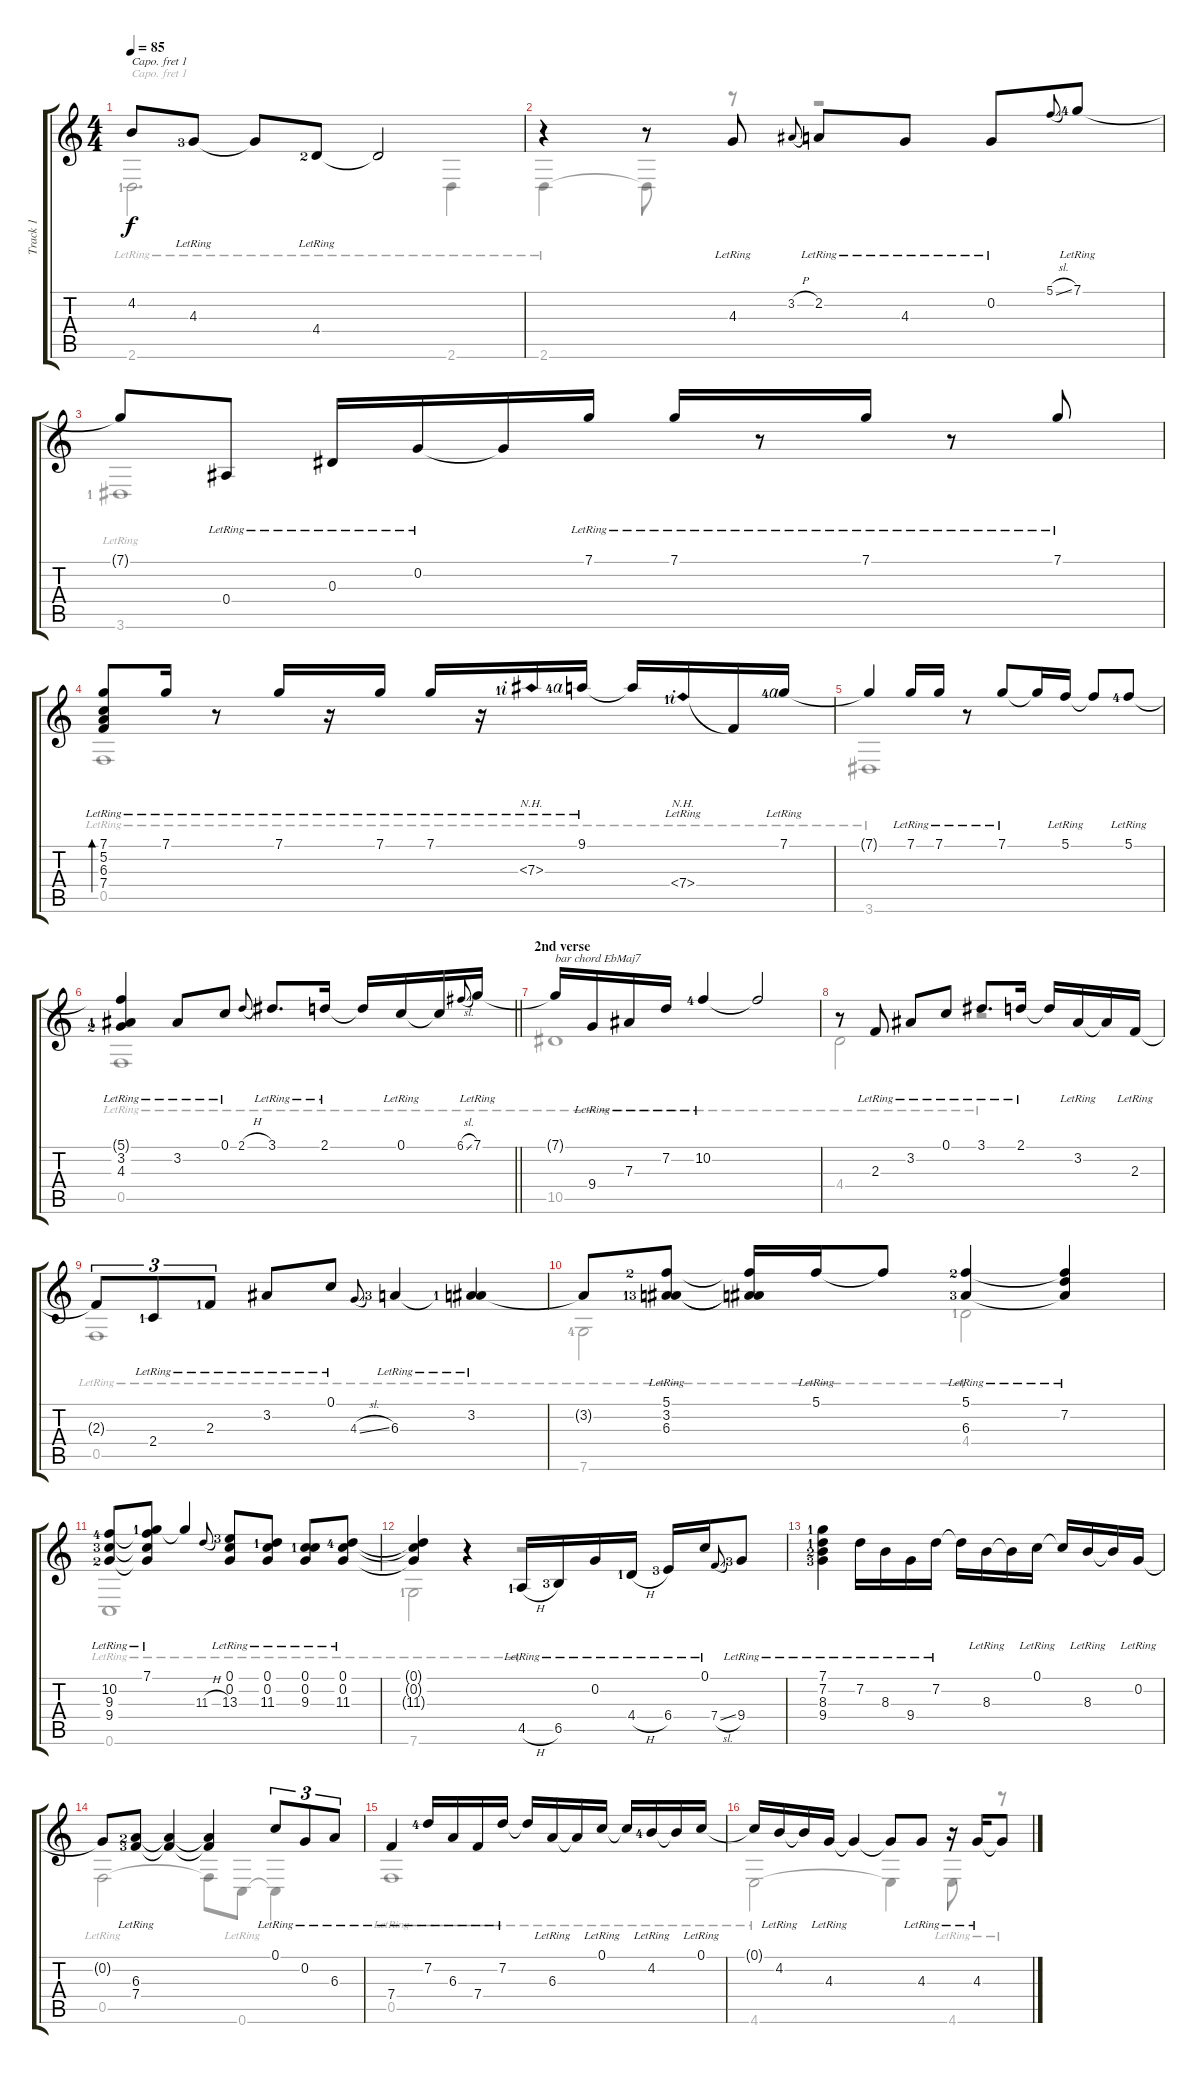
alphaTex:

\track ("Track 1" "Track 1") {instrument acousticguitarsteel}
\staff {score tabs}
\capo 1
\tuning (B3 Gb3 D3 A2 E2 B1) {hide}
\voice
\ts (4 4)
\tempo 85
\clef g2
\ks c
4.2{t}.8{dy f} 4.3{lr lf 4}.8 4.3{t}.8 4.4{lr lf 3}.8 4.4{t}.2 |
r.4 r.8 4.3{lr}.8 3.2{h}.8{gr onbeat} 2.2{lr}.8 4.3{lr}.8 0.2{lr}.8 5.1{sl}.8{gr onbeat} 7.1{lr lf 5}.8 |
7.1{t}.8 0.4{lr}.8 0.3{lr}.16 0.2{lr}.16 0.2{t}.16 7.1{lr}.16 7.1{lr}.16 r.8 7.1{lr}.16 r.8 7.1{lr}.8 |
(7.1{lr} 5.2{lr} 6.3{lr} 7.4{lr}).8{bd 60} 7.1{lr}.16 r.8 7.1{lr}.16 r.16 7.1{lr}.16 7.1{lr}.16 r.16 7.3{nh lr lf 2 rf 2}.16 9.1{lr lf 5 rf 4}.16 9.1{t}.16 7.4{nh lr lf 2 rf 2}.16 7.4{t}.16 7.1{lr lf 5 rf 4}.16 |
7.1{t}.4 7.1{lr}.16 7.1{lr}.16 r.8 7.1{lr}.8 7.1{t}.16 5.1{lr}.16 5.1{t}.8 5.1{lr lf 5}.8 |
\barLineRight lightlight
(5.1{t} 3.2{lr lf 2} 4.3{lr lf 3}).4 3.2{lr}.8 0.1{lr}.8 2.1{h}.8{gr onbeat} 3.1{lr}.8{d} 2.1{lr}.16 2.1{t}.16 0.1{lr}.16 0.1{t}.16 6.1{sl}.8{gr onbeat} 7.1{lr}.16 |
\section ("" "2nd verse")
7.1{t}.16{txt "bar chord EbMaj7"} 9.4{lr}.16 7.3{lr}.16 7.2{lr}.16 10.2{lr lf 5}.4 10.2{t}.2 |
r.8 2.3{lr}.8 3.2{lr}.8 0.1{lr}.8 3.1{lr}.8{d} 2.1{lr}.16 2.1{t}.16 3.2{lr}.16 3.2{t}.16 2.3{lr}.16 |
2.3{t}.8{tu (3 2)} 2.4{lr lf 2}.8{tu (3 2)} 2.3{lr lf 2}.8{tu (3 2)} 3.2{lr}.8 0.1{lr}.8 4.3{sl}.8{gr onbeat} 6.3{lr lf 4}.4 (3.2{lr lf 2} 6.3{t}).4 |
3.2{t}.8 (5.1{lr lf 3} 3.2{lr lf 2} 6.3{lr lf 4}).8 (5.1{t} 3.2{t} 6.3{t}).16 5.1{lr}.16 5.1{t}.8 (5.1{lr lf 3} 6.3{lr lf 4}).4 (5.1{t} 7.2{lr} 6.3{t}).4 |
(10.2{lr lf 5} 9.3{lr lf 4} 9.4{lr lf 3}).8 (7.1{lr lf 2} 10.2{t} 9.3{t} 9.4{t}).8 7.1{t}.4 11.3{h}.8{gr onbeat} (0.1{lr} 0.2{lr} 13.3{lr lf 4}).8 (0.1{lr} 0.2{lr} 11.3{lr lf 2}).8 (0.1{lr} 0.2{lr} 9.3{lr lf 2}).8 (0.1{lr} 0.2{lr} 11.3{lr lf 5}).8 |
(0.1{t} 0.2{t} 11.3{t}).4 r.4 4.5{h lr lf 2}.16 6.5{lr lf 4}.16 0.2{lr}.16 4.4{h lr lf 2}.16 6.4{lr lf 4}.16 0.1{lr}.16 7.4{sl}.8{gr onbeat} 9.4{lr lf 4}.8 |
(7.1{lr lf 2} 7.2{lr lf 2} 8.3{lr lf 3} 9.4{lr lf 4}).4 7.2{lr}.16 8.3{lr}.16 9.4{lr}.16 7.2{lr}.16 7.2{t}.16 8.3{lr}.16 8.3{t}.16 0.1{lr}.16 0.1{t}.16 8.3{lr}.16 8.3{t}.16 0.2{lr}.16 |
0.2{t}.8 (6.3{lr lf 3} 7.4{lr lf 4}).8 (6.3{t} 7.4{t}).4 (6.3{t} 7.4{t}).4 0.1{lr}.8{tu (3 2)} 0.2{lr}.8{tu (3 2)} 6.3{lr}.8{tu (3 2)} |
7.4{lr}.4 7.2{lr lf 5}.16 6.3{lr}.16 7.4{lr}.16 7.2{lr}.16 7.2{t}.16 6.3{lr}.16 6.3{t}.16 0.1{lr}.16 0.1{t}.16 4.2{lr lf 5}.16 4.2{t}.16 0.1{lr}.16 |
0.1{t}.16 4.2{lr}.16 4.2{t}.16 4.3{lr}.16 4.3{t}.4 4.3{t}.8 4.3{lr}.8 r.16 4.3{lr}.16 4.3{t}.8
\voice
\clef g2
\ottava regular
\simile none
\ks c
2.6{lr lf 2}.2{d dy f} 2.6{lr}.4 |
2.6{lr}.4 2.6{t}.8 r.8 r.2 |
3.6{lr lf 2}.1 |
0.5{lr}.1 |
3.6{lr}.1 |
\barLineRight lightlight
0.5{lr}.1 |
10.5{lr}.1 |
4.4{lr}.2 r.2 |
0.5{lr}.1 |
7.6{lr lf 5}.2 4.4{lr lf 2}.2 |
0.6{lr}.1 |
7.6{lr lf 2}.2 r.2 |
|
0.5{lr}.2 0.5{t}.8 0.6{lr}.8 0.6{t}.4 |
0.5{lr}.1 |
4.6{lr}.2 4.6{t}.4 4.6{lr}.8 r.8
